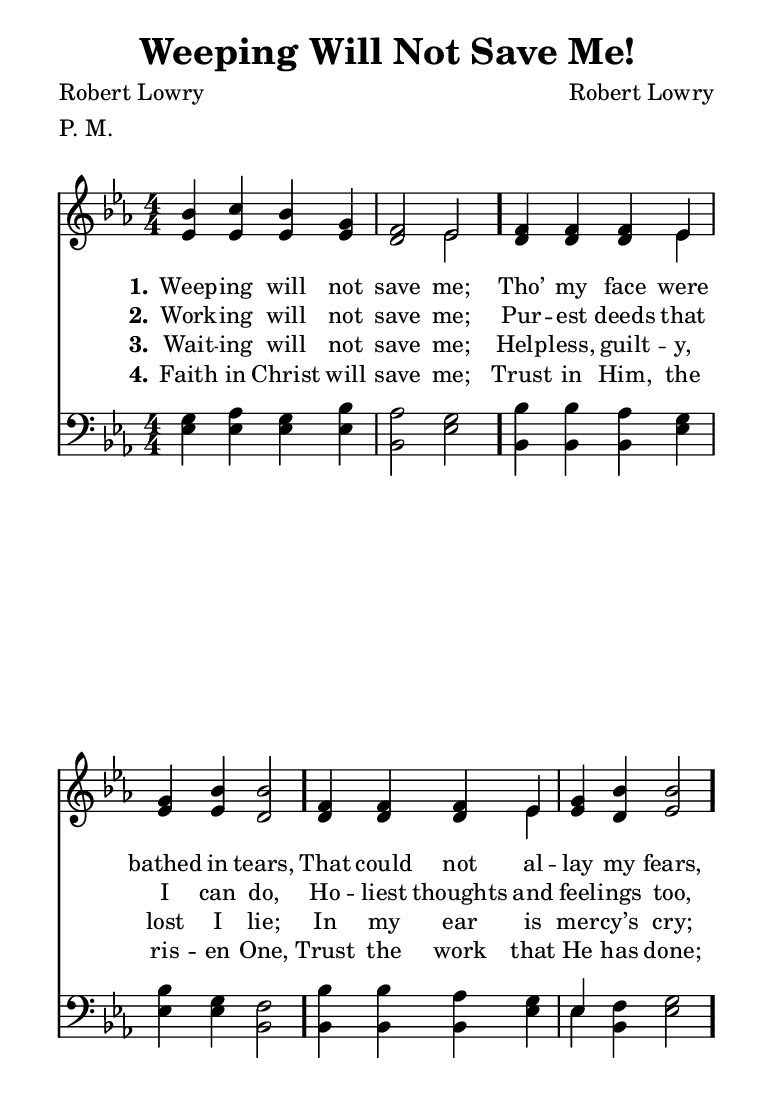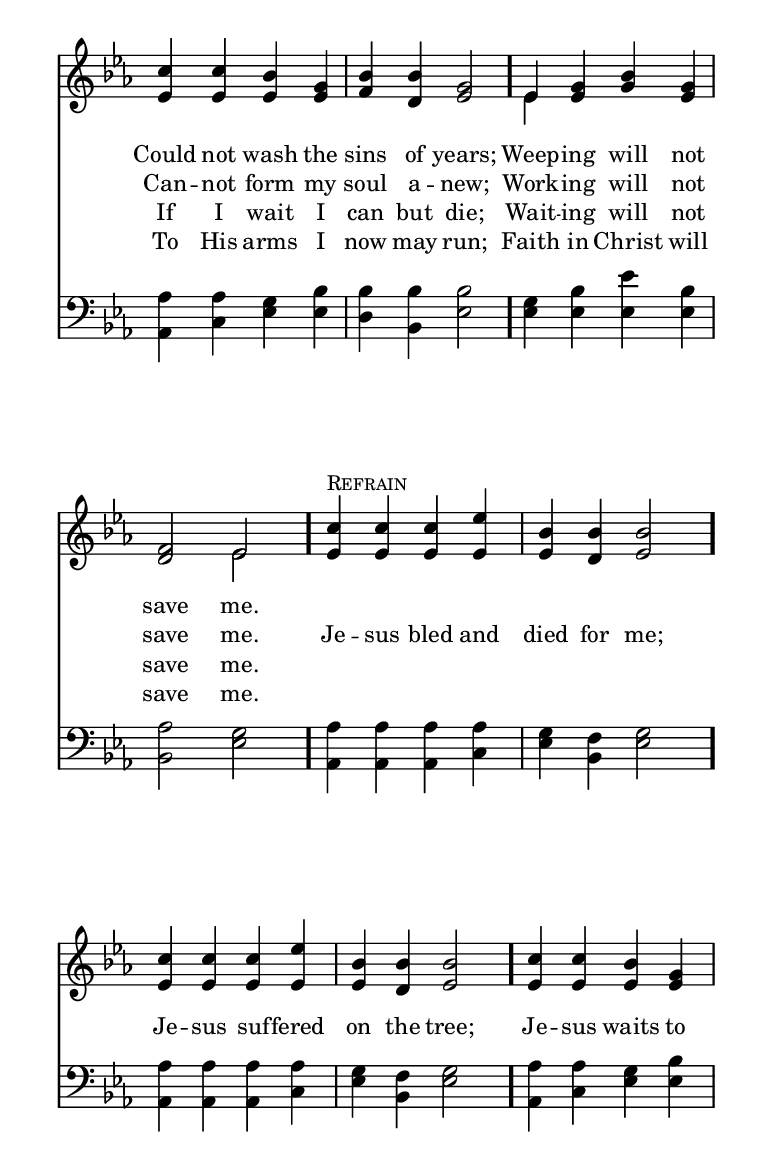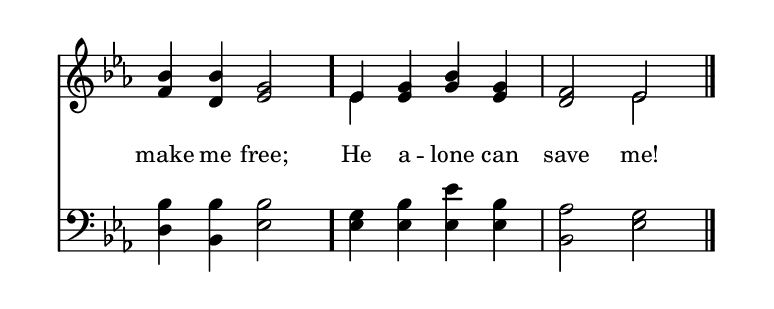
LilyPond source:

\include "common/global.ily"
\paper {
  \include "common/paper.ily"
}

\header{
  %gospel
  hymnnumber = "53"
  title = "Weeping Will Not Save Me!"
  tunename = ""
  meter = "P. M."
  poet = "Robert Lowry"
  composer = "Robert Lowry"
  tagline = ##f
}

% for fermata in MIDI
ta = { \tempo 4=110 }
tb = { \tempo 4=55  }

patternAA = { c4 c4 c4 c4 | c2 c2 }
patternAB = { c4 c4 c4 c4 | c4 c4 c2 }

global = {
  \include "common/overrides.ily"
  \override Staff.TimeSignature.style = #'numbered
  \time 4/4
  \override Score.MetronomeMark.transparent = ##t % hide all fermata changes too
  \ta
  \key ees \major
  \autoBeamOff
}

notesSoprano = {
\global
\relative c'' {

  \changePitch \patternAA { bes c bes g | f ees }
  \changePitch \patternAB { f f f ees | g bes bes }
  \changePitch \patternAB { f f f ees | g bes bes }
  \changePitch \patternAB { c c bes g | bes bes g }
  \changePitch \patternAA { ees g bes g | f ees }

  << s^\markup { \small \caps "Refrain" }
  \changePitch \patternAB { c' c c ees | bes bes bes } >>
  \changePitch \patternAB { c c c ees | bes bes bes }
  \changePitch \patternAB { c c bes g | bes bes g }
  \changePitch \patternAA { ees g bes g | f ees }

  \bar "|."

}
}

notesAlto = {
\global
\relative e' {

  \changePitch \patternAA { ees ees ees ees | d ees }
  \changePitch \patternAB { d d d ees | ees ees d }
  \changePitch \patternAB { d d d ees | ees d ees }
  \changePitch \patternAB { ees ees ees ees | f d ees }
  \changePitch \patternAA { ees ees g ees | d ees }

  \changePitch \patternAB { ees ees ees ees | ees d ees }
  \changePitch \patternAB { ees ees ees ees | ees d ees }
  \changePitch \patternAB { ees ees ees ees | f d ees }
  \changePitch \patternAA { ees ees g ees | d ees }

}
}

notesTenor = {
\global
\relative a {

  \changePitch \patternAA { g aes g bes | aes g }
  \changePitch \patternAB { bes bes aes g | bes g f }
  \changePitch \patternAB { bes bes aes g | ees f g }
  \changePitch \patternAB { aes aes g bes | bes bes bes }
  \changePitch \patternAA { g bes ees bes | aes g }

  \changePitch \patternAB { aes aes aes aes | g f g }
  \changePitch \patternAB { aes aes aes aes | g f g }
  \changePitch \patternAB { aes aes g bes | bes bes bes }
  \changePitch \patternAA { g bes ees bes | aes g }

}
}

notesBass = {
\global
\relative f {

  \changePitch \patternAA { ees ees ees ees | bes ees }
  \changePitch \patternAB { bes bes bes ees | ees ees bes }
  \changePitch \patternAB { bes bes bes ees | ees bes ees }
  \changePitch \patternAB { aes, c ees ees | d bes ees }
  \changePitch \patternAA { ees ees ees ees | bes ees }

  \changePitch \patternAB { aes, aes aes c | ees bes ees }
  \changePitch \patternAB { aes, aes aes c | ees bes ees }
  \changePitch \patternAB { aes, c ees ees | d bes ees }
  \changePitch \patternAA { ees ees ees ees | bes ees }

}
}

Refrain = \lyricmode {

Je -- sus bled and died for me; \bar "."
Je -- sus suf -- fered on the tree; \bar "." \eogbreak
Je -- sus waits to make me free; \bar "."
He a -- lone can save me! \bar "." \eogbreak

}

wordsA = \lyricmode {
\set stanza = "1."

Weep -- ing will not save me; \bar "."
Tho’ my face were bathed in tears, \bar "."
That could not al -- lay my fears, \bar "."
Could not wash the sins of years; \bar "."
Weep -- ing will not save me. \bar "." \eogbreak

}

wordsB = \lyricmode {
\set stanza = "2."

Work -- ing will not save me;
Pur -- est deeds that I can do,
Ho -- liest thoughts and feel -- ings too,
Can -- not form my soul a -- new;
Work -- ing will not save me.

\Refrain

}

wordsC = \lyricmode {
\set stanza = "3."

Wait -- ing will not save me;
Help -- less, guilt -- y, lost I lie;
In my ear is mer -- cy’s cry;
If I wait I can but die;
Wait -- ing will not save me.

}

wordsD = \lyricmode {
\set stanza = "4."

Faith in Christ will save me;
Trust in Him, the ris -- en One,
Trust the work that He has done;
To His arms I now may run;
Faith in Christ will save me.

}

\score {
  \context ChoirStaff <<
    \context Staff = upper <<
      \set Staff.autoBeaming = ##f
      \set ChoirStaff.systemStartDelimiter = #'SystemStartBar
      \set ChoirStaff.printPartCombineTexts = ##f
      \partcombine #'(2 . 11) \notesSoprano \notesAlto
      \context NullVoice = sopranos { \voiceOne << \notesSoprano >> }
      \context Lyrics = one   \lyricsto sopranos \wordsA
      \context Lyrics = two   \lyricsto sopranos \wordsB
      \context Lyrics = three \lyricsto sopranos \wordsC
      \context Lyrics = four  \lyricsto sopranos \wordsD
      %\context Lyrics = five  \lyricsto sopranos \wordsE
    >>
    \context Staff = men <<
      \set Staff.autoBeaming = ##f
      \clef bass
      \set ChoirStaff.printPartCombineTexts = ##f
      \partcombine #'(2 . 11) \notesTenor \notesBass
    >>
  >>
  \layout {
    \include "common/layout.ily"
  }
  #(cond ((ly:get-option 'eog-midi-permitted) #{ \midi{
    \include "common/midi.ily"
  } #}))
}

\version "2.19.49"  % necessary for upgrading to future LilyPond versions.

% vi:set et ts=2 sw=2 ai nocindent syntax=lilypond:
